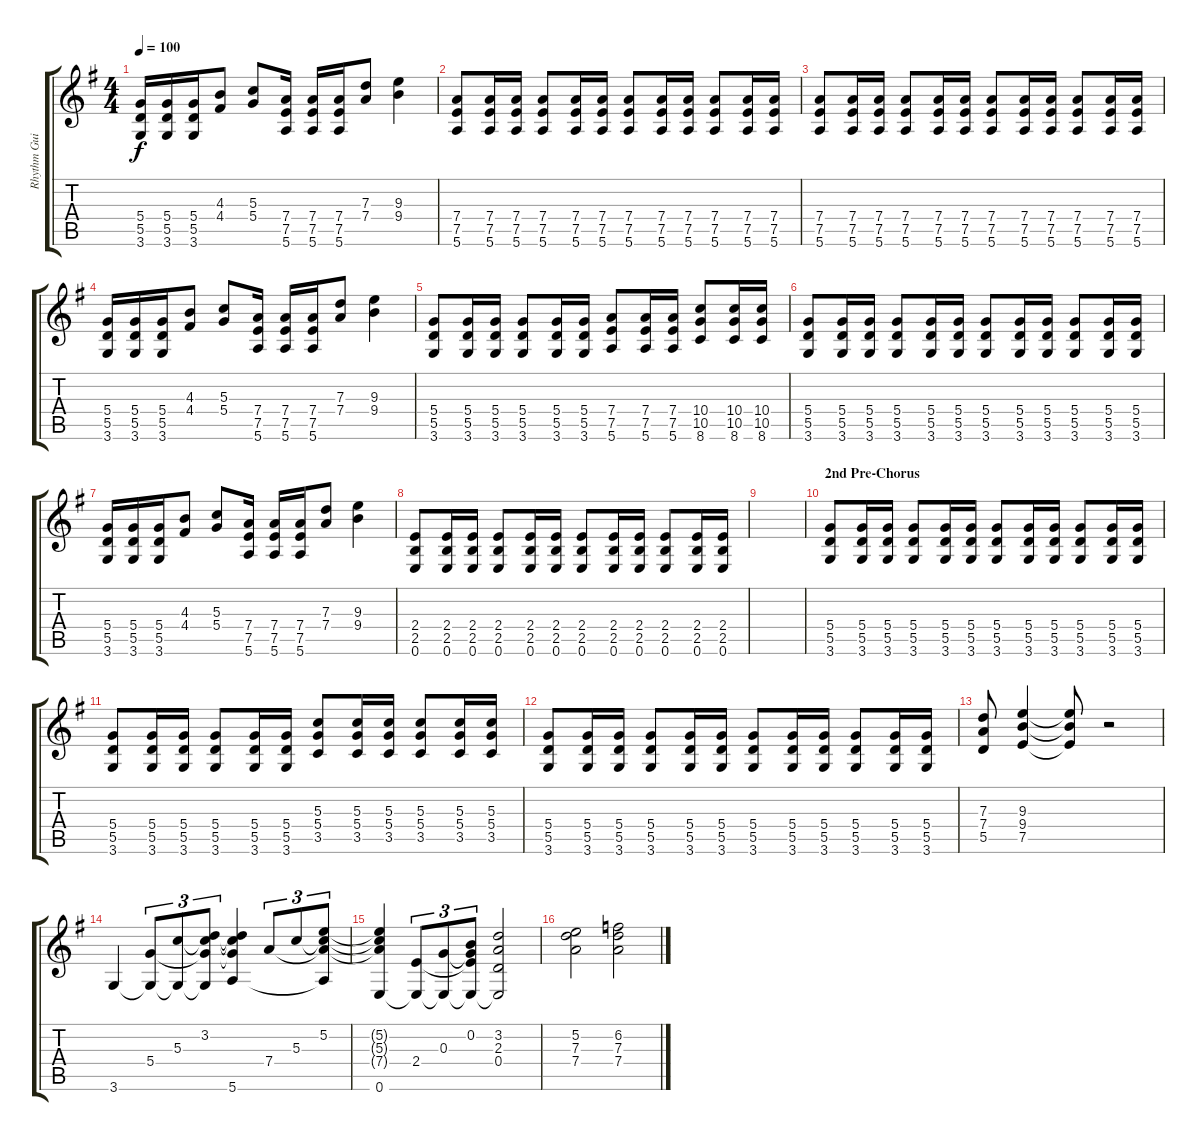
\track ("Rhythm Guitar" "Rhythm Gui") {instrument overdrivenguitar}
\staff {score tabs}
\tuning (E4 B3 G3 D3 A2 E2) {hide}
\ts (4 4)
\tempo 100
\clef g2
\ks eminor
(5.4 5.5 3.6).16{dy f} (5.4 5.5 3.6).16 (5.4 5.5 3.6).16 (4.3 4.4).8 (5.3 5.4).8 (7.4 7.5 5.6).16 (7.4 7.5 5.6).16 (7.4 7.5 5.6).16 (7.3 7.4).8 (9.3 9.4).4 |
(7.4 7.5 5.6).8 (7.4 7.5 5.6).16 (7.4 7.5 5.6).16 (7.4 7.5 5.6).8 (7.4 7.5 5.6).16 (7.4 7.5 5.6).16 (7.4 7.5 5.6).8 (7.4 7.5 5.6).16 (7.4 7.5 5.6).16 (7.4 7.5 5.6).8 (7.4 7.5 5.6).16 (7.4 7.5 5.6).16 |
(7.4 7.5 5.6).8 (7.4 7.5 5.6).16 (7.4 7.5 5.6).16 (7.4 7.5 5.6).8 (7.4 7.5 5.6).16 (7.4 7.5 5.6).16 (7.4 7.5 5.6).8 (7.4 7.5 5.6).16 (7.4 7.5 5.6).16 (7.4 7.5 5.6).8 (7.4 7.5 5.6).16 (7.4 7.5 5.6).16 |
(5.4 5.5 3.6).16 (5.4 5.5 3.6).16 (5.4 5.5 3.6).16 (4.3 4.4).8 (5.3 5.4).8 (7.4 7.5 5.6).16 (7.4 7.5 5.6).16 (7.4 7.5 5.6).16 (7.3 7.4).8 (9.3 9.4).4 |
(5.4 5.5 3.6).8 (5.4 5.5 3.6).16 (5.4 5.5 3.6).16 (5.4 5.5 3.6).8 (5.4 5.5 3.6).16 (5.4 5.5 3.6).16 (7.4 7.5 5.6).8 (7.4 7.5 5.6).16 (7.4 7.5 5.6).16 (10.4 10.5 8.6).8 (10.4 10.5 8.6).16 (10.4 10.5 8.6).16 |
(5.4 5.5 3.6).8 (5.4 5.5 3.6).16 (5.4 5.5 3.6).16 (5.4 5.5 3.6).8 (5.4 5.5 3.6).16 (5.4 5.5 3.6).16 (5.4 5.5 3.6).8 (5.4 5.5 3.6).16 (5.4 5.5 3.6).16 (5.4 5.5 3.6).8 (5.4 5.5 3.6).16 (5.4 5.5 3.6).16 |
(5.4 5.5 3.6).16 (5.4 5.5 3.6).16 (5.4 5.5 3.6).16 (4.3 4.4).8 (5.3 5.4).8 (7.4 7.5 5.6).16 (7.4 7.5 5.6).16 (7.4 7.5 5.6).16 (7.3 7.4).8 (9.3 9.4).4 |
(2.4 2.5 0.6).8 (2.4 2.5 0.6).16 (2.4 2.5 0.6).16 (2.4 2.5 0.6).8 (2.4 2.5 0.6).16 (2.4 2.5 0.6).16 (2.4 2.5 0.6).8 (2.4 2.5 0.6).16 (2.4 2.5 0.6).16 (2.4 2.5 0.6).8 (2.4 2.5 0.6).16 (2.4 2.5 0.6).16 |
|
\section ("" "2nd Pre-Chorus")
(5.4 5.5 3.6).8 (5.4 5.5 3.6).16 (5.4 5.5 3.6).16 (5.4 5.5 3.6).8 (5.4 5.5 3.6).16 (5.4 5.5 3.6).16 (5.4 5.5 3.6).8 (5.4 5.5 3.6).16 (5.4 5.5 3.6).16 (5.4 5.5 3.6).8 (5.4 5.5 3.6).16 (5.4 5.5 3.6).16 |
(5.4 5.5 3.6).8 (5.4 5.5 3.6).16 (5.4 5.5 3.6).16 (5.4 5.5 3.6).8 (5.4 5.5 3.6).16 (5.4 5.5 3.6).16 (5.3 5.4 3.5).8 (5.3 5.4 3.5).16 (5.3 5.4 3.5).16 (5.3 5.4 3.5).8 (5.3 5.4 3.5).16 (5.3 5.4 3.5).16 |
(5.4 5.5 3.6).8 (5.4 5.5 3.6).16 (5.4 5.5 3.6).16 (5.4 5.5 3.6).8 (5.4 5.5 3.6).16 (5.4 5.5 3.6).16 (5.4 5.5 3.6).8 (5.4 5.5 3.6).16 (5.4 5.5 3.6).16 (5.4 5.5 3.6).8 (5.4 5.5 3.6).16 (5.4 5.5 3.6).16 |
(7.3 7.4 5.5).8 (9.3 9.4 7.5).4 (9.3{t} 9.4{t} 7.5{t}).8 r.2 |
3.6.4{volume 10} (5.4 3.6{t}).8{tu (3 2)} (5.3 3.6{t}).8{tu (3 2)} (3.2 5.3{t} 5.4{t} 3.6{t}).8{tu (3 2)} (3.2{t} 5.3{t} 5.4{t} 5.6).4 7.4.8{tu (3 2)} 5.3.8{tu (3 2)} (5.2 5.3{t} 7.4{t} 5.6{t}).8{tu (3 2)} |
(5.2{t} 5.3{t} 7.4{t} 0.6).4 (2.4 0.6{t}).8{tu (3 2)} (0.3 0.6{t}).8{tu (3 2)} (0.2 0.3{t} 2.4{t} 0.6{t}).8{tu (3 2)} (3.2 2.3 0.4 0.6{t}).2 |
(5.2 7.3 7.4).2 (6.2 7.3 7.4).2
